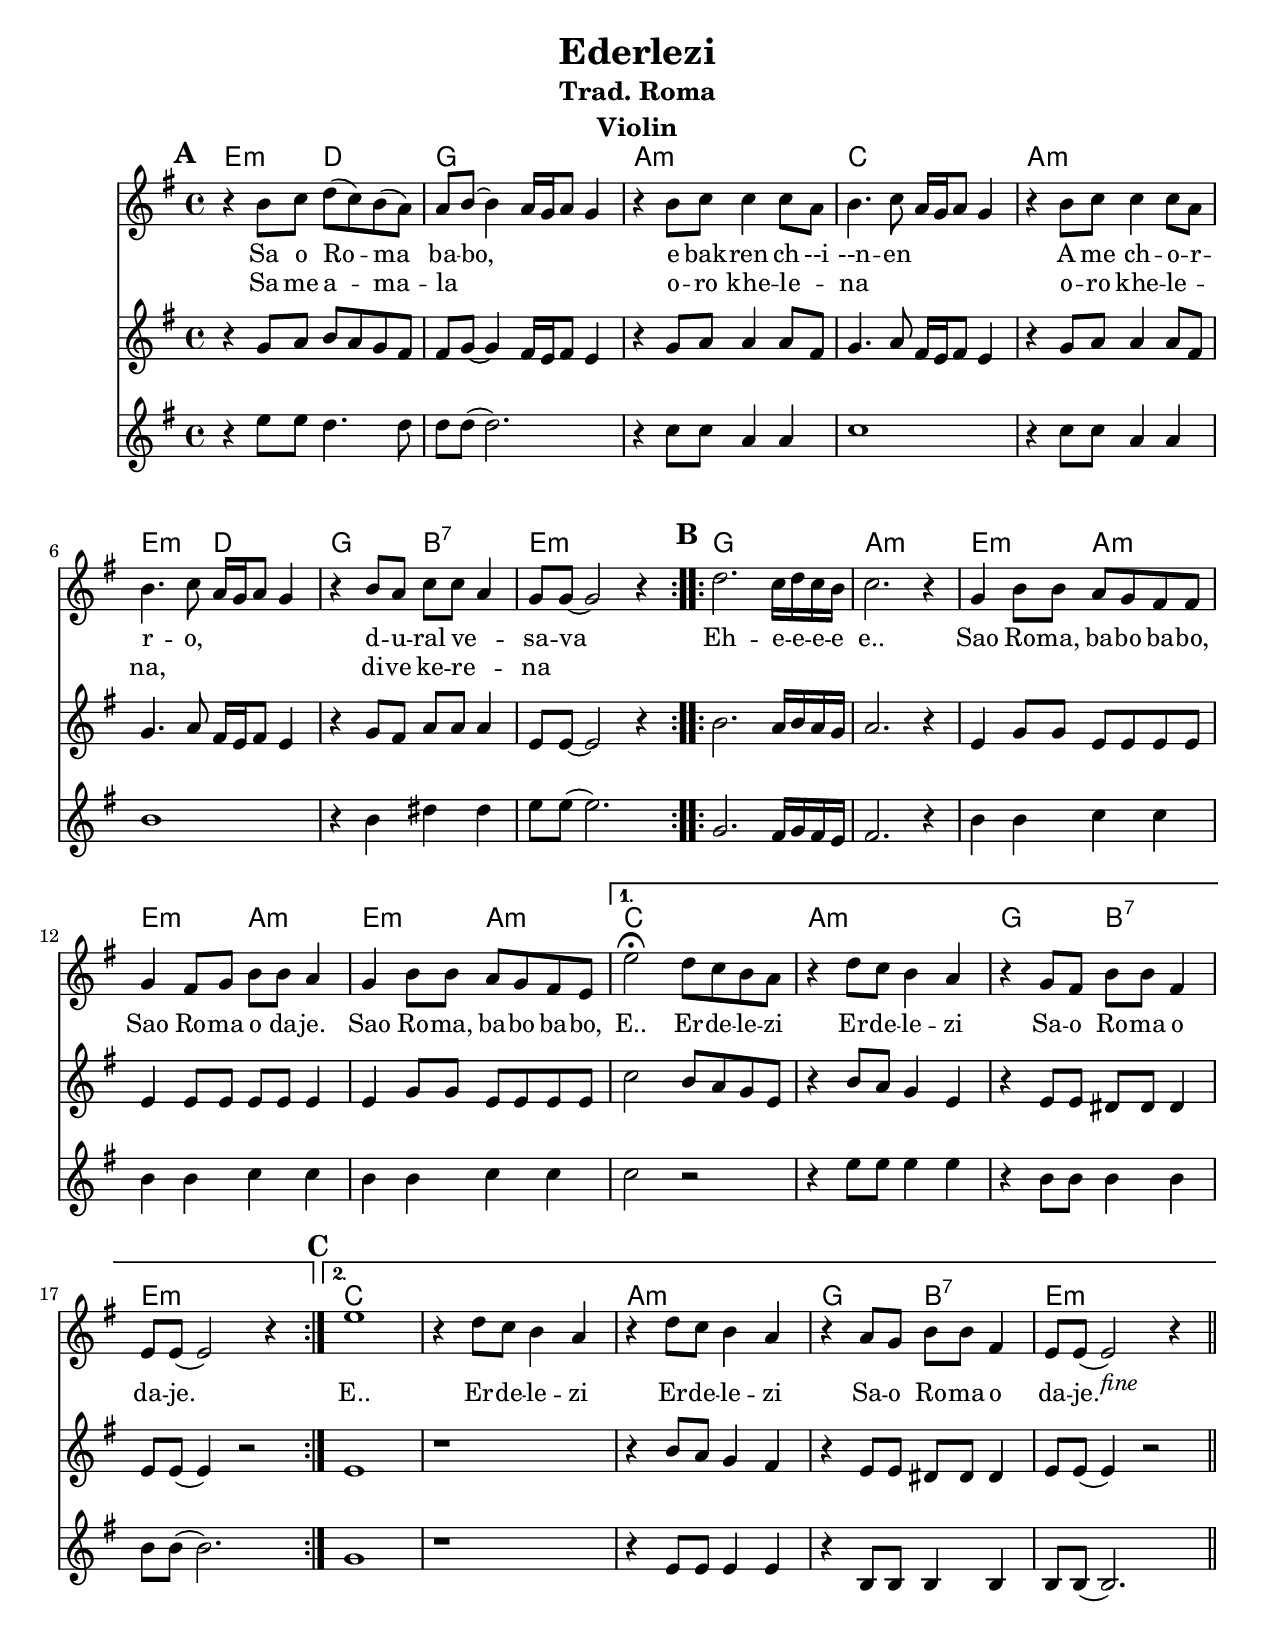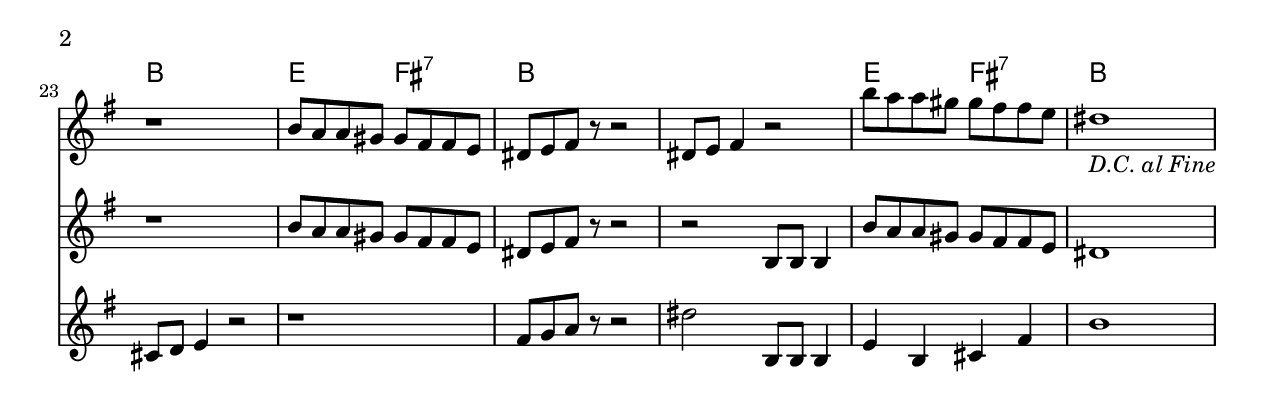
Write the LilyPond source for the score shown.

\version "2.18.0"
\include "english.ly"
%showLastLength = R1*12
\paper{
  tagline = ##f
  print-all-headers = ##t
  #(set-paper-size "letter")
}
date = #(strftime "%d-%m-%Y" (localtime (current-time)))

%\markup{ \italic{ " Updated " \date  }  }

%\markup{ Got something to say? }

global = {
  \clef treble
  \key e \minor
  \time 4/4
  \set Score.markFormatter = #format-mark-box-alphabet
}

%#################################### Melody ########################
primos = \relative c'' {
  \global
  %\partial 16*3 a16 d f   %lead in notes

  \repeat volta 2{
    \mark \default
    r4 b8 c d (c)b (a)
    a8 b~b4     a16 g a8 g4
    r4 b8 c c4 c8 a|
    b4. c8 a16 g a8 g4|

    r4 b8 c c4 c8 a|
    b4. c8 a16 g a8 g4|
    r4 b8 a c c a4|
    g8 g~g2 r4|
  }
  %\alternative { { }{ } }

  \repeat volta 2{
    \mark \default

        d'2.c16 d c b
        c2. r4

    g4 b8 b a g fs fs|
    g4 fs8 g b b a4|
    g4 b8 b a g fs e|
  }
  \alternative {
    {
      e'2 \fermata d8 c b a
      r4 d8 c b4 a
      r4 g8 fs b b fs4|
      e8 e (e2) r4|
    }
    {
      \mark \default
      e'1 |
      r4 d8 c b4 a|
      r4 d8 c b4 a
      r4 a8 g b b fs4|
      e8 e (e2) _\markup{\italic fine} r4| \bar"||"
    }
  }
  r1
  b'8 a a gs gs fs fs e
  ds8 e fs r r2
  ds8 e fs4 r2
  b'8 a a gs gs fs fs e
  ds1 _\markup {\italic {D.C. al Fine}}

}
\addlyrics{
  %https://musescore.com/user/35722119/scores/6322876
  Sa o Ro -- ma ba -- bo,
  \repeat unfold 4{\skip2}
  e bak -- ren ch --i --n --  en
  \repeat unfold 4{\skip2}
  A me ch -- o --  -- r -- r -- o,
  \repeat unfold 4{\skip2}
  d -- u -- ral ve --  _ sa -- va
  \repeat unfold 1 {}

  Eh -- e -- e -- e -- e e..
  Sao Ro -- ma, ba -- bo ba -- bo,
  Sao Ro -- ma  o da -- je.
  Sao Ro -- ma, ba -- bo ba -- bo,
  % first end
  E.. Er -- de -- le -- zi
  Er -- de -- le -- zi
  Sa -- o Ro -- ma  o da -- je.
 % 2nd end
  E.. Er -- de -- le -- zi
  Er -- de -- le -- zi
  Sa -- o Ro -- ma  o da -- je.

}
\addlyrics{
Sa me a -- ma -- la _
\repeat unfold 4{\skip2}
o -- ro khe -- le -- _ na
\repeat unfold 5{\skip2}
o -- ro khe -- le -- _ na,
\repeat unfold 5{\skip2}
di -- ve ke -- re -- _  na
}
secund = \relative c'' {
  \global
  %\partial 16*3 a16 d f   %lead in notes

  \repeat volta 2{
    \mark \default
    r4 g8 a b a g fs
    fs8 g~g4 fs16 e fs8 e4|
    r4 g8 a a4 a8 fs|
    g4. a8 fs16 e fs8 e4|

    r4 g8 a a4 a8 fs
    g4. a8 fs16 e fs8 e4|
    r4 g8 fs a a a4|
    e8 e~e2 r4|
  }
  %\alternative { { }{ } }

  \repeat volta 2{
    \mark \default
    b'2. a16 b a g|
        a2. r4|
    %{
 <<

      {
        b'2. a16 b a g|
        a2. r4|
      }
      \\
      {
         g2. fs16 g fs e|
    fs2. r4|
      }

    >>
%}

    e4 g8 g e e e e|
    e4 e8 e e e e4
    e4 g8 g e e e e|
  }
  \alternative {
    {
      c'2 b8 a g e
      r4 b'8 a g4 e
      r4 e8 e ds ds ds4
      e8 e (e4) r2
    }
    {
      e1
      r1
      r4 b'8 a g4 fs
      r4 e8 e ds ds ds4
      e8 e(e4) r2
    }
  }
  r1
  %ds8 e fs4 r2
  b'8 a a gs gs fs fs e
  ds8 e fs r r2
  r2 b,8 b b4
  b'8 a a gs gs fs fs e
  ds1
}
third = \relative c'' {
  \clef treble
  \global
 r4 e8 e d4. d8|
 d8 d(d2.)|
 r4 c8 c a4 a
 c1r4 c8 c a4 a
 b1|
 r4 b ds ds
 e8 e(e2.)
%% bar
g,2. fs16 g fs e|
    fs2. r4|
 b4 b c c
 b4 b c c
 b4 b c c
 c2 r
 r4 e8 e e4 e
 r4 b8 b b4 b
 b8 b (b2.)
 g1
 r1
 r4 e8 e e4 e
 r4 b8 b b4 b
 b8 b (b2.)
 cs8 d e4 r2
 r1
 fs8 g a r r2
 ds2 b,8 b b4
 e4 b cs fs
 b1

}
%################################# Chords #######################
harmonies = \chordmode {
  e2:m
  d2
  g1
  a1:m
  c1
  a1:m
  e2:m
  d2
  g2
  b2:7
  e1:m
  %B
  g1
  a1:m
  e2:m
  a2:m
  e2:m
  a2:m % 12
  e2:m a2:m
  %ending 1 and 2
  c1 a1:m
  g2 b2:7
  e1:m
  c1*2 a1:m
  g2 b2:7
  e1:m
  %end part
  b1
  e2 fs2:7
  b1*2
  e2 fs2:7
  b1
}

\score {
  <<
    \new ChordNames {
      \set chordChanges = ##f
      \harmonies
    }
    \new Staff
    \primos
    \new Staff \secund
    %\new Staff \partcombine \primos \secund
    \new Staff \third
  >>
  \header{
    title= "Ederlezi"
    subtitle="Trad. Roma"
    composer= ""
    instrument = "Violin"
    arranger= ""
  }
  \layout{indent = 1.0\cm}
  \midi {
    \tempo 4 = 80

    % \midi { }
  }
}
%{
% more verses:
\markup{}
\markup {
  \fill-line {
    \hspace #0.1 % distance from left margin
    \column {
      \line { "1."
	\column {
	  ""
	}
      }
      \hspace #0.2 % vertical distance between verses
      \line { "2."
	\column {
	 ""
	}
      }
    }
    \hspace #0.1  % horiz. distance between columns
    \column {
      \line { "3."
	\column {
	  ""
	}
      }
      \hspace #0.2 % distance between verses
      \line { "4."
	\column {
	 ""
	}
      }
    }
    \hspace #0.1 % distance to right margin
  }
}

%}


%{
https://www.youtube.com/watch?v=yGuCqAfxNqU
 Sa o Roma babo,
E bakren cinen.
A me coro, dural besava.
A a daje, amaro dive.
Amaro dive erdelezi.
Ediwado babo, amenge bakro.
Sa o Roma, babo.
E bakren cinen. Eeee...j,
Sa o Roma, babo babo,
Sa o Roma daje. Sa o Roma, babo babo,
E.. Erdelezi. Erdelezi,
Sa o Roma Daje. Eeee...
Sa o Roma, babo babo,
Sa o Roma daje.
Sa o Roma, babo babo,
 Eeee... Erdelezi, Erdelezi.
Sa o Roma Daje

***************

LYRICS IN ROMANI
Sa me amala oro khelena Oro khelena,
dive kerena
Sa o Roma daje
Sa o Roma babo babo
Sa o Roma o daje Sa o Roma babo babo Ej, Ederlezi Ederlezi
 Sa o Roma daje Amaro dive Amaro dive,
Ederlezi Sa me amala oro khelena Oro khelena, dive kerena Sa o Roma daje Sa o Roma babo babo Sa o Roma daje Sa o Roma babo babo Ej, Ederlezi Ederlezi Sa o Roma daje Sa me amala oro khelena Oro khelena, dive kerena Sa o Roma babo, e bakren chinen Amaro dive E devado babo Sa o Roma babo babo Sa o Roma o daje Sa o Roma babo babo Ej, Ederlezi Ederlezi Sa o Roma daje Sa o Roma babo babo Sa o Roma o daje Sa o Roma babo babo Ederlezi Ederlezi Sa o Roma daje LYRICS IN ENGLISH All my friends are dancing the oro Dancing the oro, celebrating the day Dancing the oro, celebrating the day All the Roma, dad, dad All the Roma, mommy All the Roma, dad, dad Oh! Ederlezi Ederlezi All the Roma, mommy Our day Our day, Ederlezi All my friends are dancing the oro Dancing the oro, celebrating the day All the Roma, mommy All the Roma, dad, dad All the Roma, mommy All the Roma, dad, dad Oh! Ederlezi Ederlezi All the Roma, mommy All my friends are dancing the oro Dancing the oro, celebrating the day All the Roma, dad, slaughter lambs Our day They give us, Dad, All the Roma, dad, dad All the Roma, mommy All the Roma, dad, dad Oh! Ederlezi Ederlezi All the Roma, mommy All the Roma, dad, dad All the Roma, mommy All the Roma, dad, dad Ederlezi Ederlezi All the Roma, mommy LYRICS IN TURKISH Tüm arkadaşlarım hora oynuyor Hora oynayıp bugünü kutluyorlar Tüm Roma, anneciğim Tüm Roma, baba, baba Tüm Roma, anneciğim Tüm Roma, baba, baba Ey, Ederlezi Ederlezi Tüm Roma, anneciğim Bizim günümüz Bizim günümüz, Ederlezi Tüm arkadaşlarım hora oynuyor Hora oynayıp bugünü kutluyorlar Tüm Roma, anneciğim Tüm Roma, baba, baba Tüm Roma, anneciğim Tüm Roma, baba, baba Ey, Ederlezi Ederlezi Tüm Roma, anneciğim Tüm arkadaşlarım hora oynuyor Hora oynayıp bugünü kutluyorlar Tüm Roma, baba, kuzu avlıyor Bizim günümüz Bize, baba, Tüm Roma, baba, baba Tüm Roma, anneciğim Tüm Roma, baba, baba Ey, Ederlezi Ederlezi Tüm Roma, anneciğim Tüm Roma, baba, baba Tüm Roma, anneciğim Tüm Roma, baba, baba Ederlezi Ederlezi Tüm Roma, anneciğim LYRICS IN FRENCH Tous mes amis dansent l'oro Ils dansent l'oro, ils fêtent le jour Tous les Roms, maman Tous les Roms, papa, papa Tous les Roms, maman Tous les Roms, papa, papa Ô! Ederlezi Ederlezi Tous les Roms, maman Notre jour Notre jour, Ederlezi Tous mes amis dansent l'oro Ils dansent l'oro, ils fêtent le jour Tous les Roms, maman Tous les Roms, papa, papa Tous les Roms, maman Tous les Roms, papa, papa Ô! Ederlezi Ederlezi Tous les Roms, maman Tous mes amis dansent l'oro Ils dansent l'oro, ils fêtent le jour Tous les Roms, papa, sacrifient l'agneau Notre jour Ils nous donnent, Papa Tous les Roms, papa, papa Tous les Roms, maman Tous les Roms, papa, papa Ô! Ederlezi Ederlezi Tous les Roms, maman Tous les Roms, papa, papa Tous les Roms, maman Tous les Roms, papa, papa Ederlezi Ederlezi Tous les Roms, maman LYRICS IN PORTUGUESE Todos os meus amigos dançam o oro Dançam o oro, celebram o dia Toda a Roma mamãe Toda a Roma papai, papai Toda a Roma mamãe Toda a Roma papai, papai Ó! Ederlezi Ederlezi Toda a Roma mamãe Nosso dia Nosso dia, Ederlezi Todos os meus amigos dançam o oro Dançam o oro, celebram o dia Toda a Roma mamãe Toda a Roma papai, papai Toda a Roma mamãe Toda a Roma papai, papai Ó! Ederlezi Ederlezi Toda a Roma mamãe Todos os meus amigos dançam o oro Dançam o oro, celebram o dia Toda a Roma, papai, sacrifica cordeiros Nosso dia Oferecemos, papai, Toda a Roma papai, papai Toda a Roma mamãe Toda a Roma papai, papai Ó! Ederlezi Ederlezi Toda a Roma mamãe Toda a Roma papai, papai Toda a Roma mamãe Toda a Roma papai, papai Ederlezi Ederlezi Toda a Roma mamãe

%}